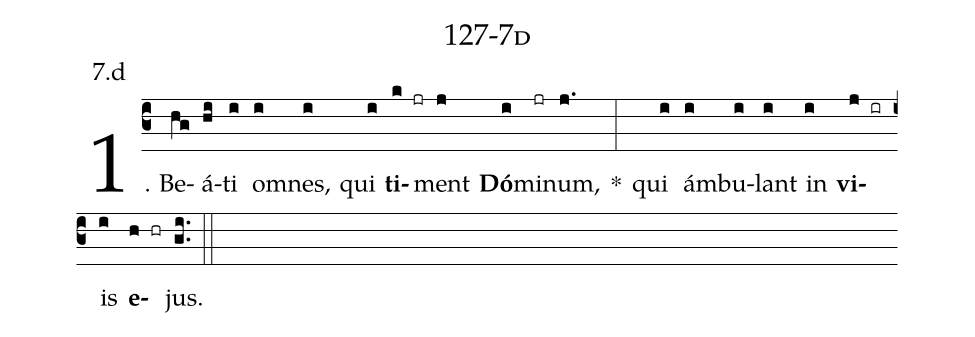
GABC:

name: 127-7d;
annotation: 7.d;
%%
(c3)1. Be(hg)á(hi)ti(i) om(i)nes,(i) qui(i) <b>ti</b>(k jr)ment(j) <b>Dó</b>(i)mi(jr)num,(j.) *(:) qui(i) ám(i)bu(i)lant(i) in(i) <b>vi</b>(j ir)is(i) <b>e</b>(h hr)jus.(gi..) (::)
